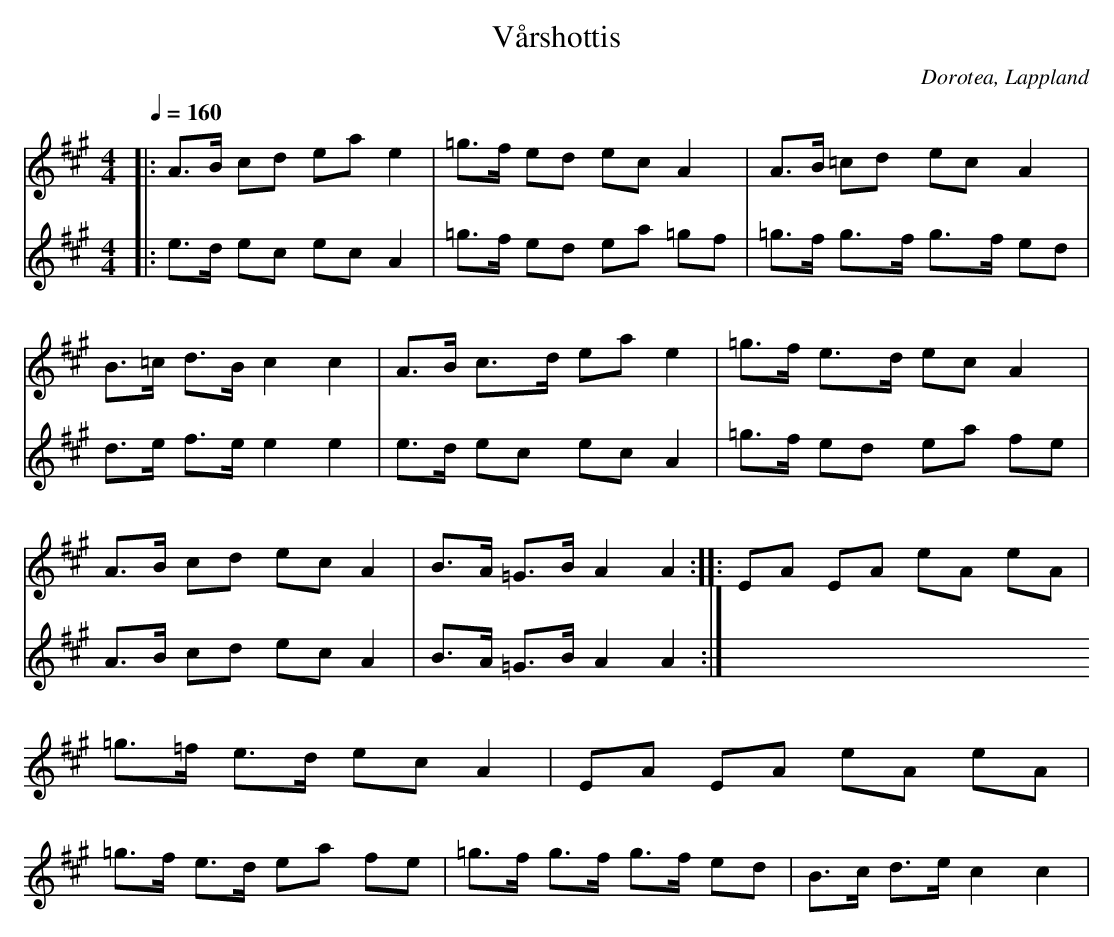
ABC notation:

X:1
T:Vårshottis
O:Dorotea, Lappland
M:4/4
L:1/16
Q:1/4=160
K:A
V:1
|: A3B c2d2 e2a2 e4 | =g3f e2d2 e2c2 A4 | A3B =c2d2 e2c2 A4 |B3=c d3B c4 c4  | A3B c3d e2a2 e4 | =g3f e3d e2c2 A4 | A3B c2d2 e2c2 A4 |B3A =G3B A4 A4:||:E2A2 E2A2 e2A2 e2A2 |=g3=f e3d e2c2 A4 |E2A2 E2A2 e2A2 e2A2 |=g3f e3d e2a2 f2e2 | =g3f g3f g3f e2d2 |B3c d3e c4 c4  |
V:2
|:  e3d e2c2  e2c2 A4 | =g3f e2d2 e2a2 =g2f2 | =g3f g3f g3f e2d2 |d3e f3e e4 e4  |e3d e2c2 e2c2 A4 | =g3f e2d2 e2a2 f2e2 |A3B c2d2 e2c2 A4  |B3A =G3B A4 A4 :|
